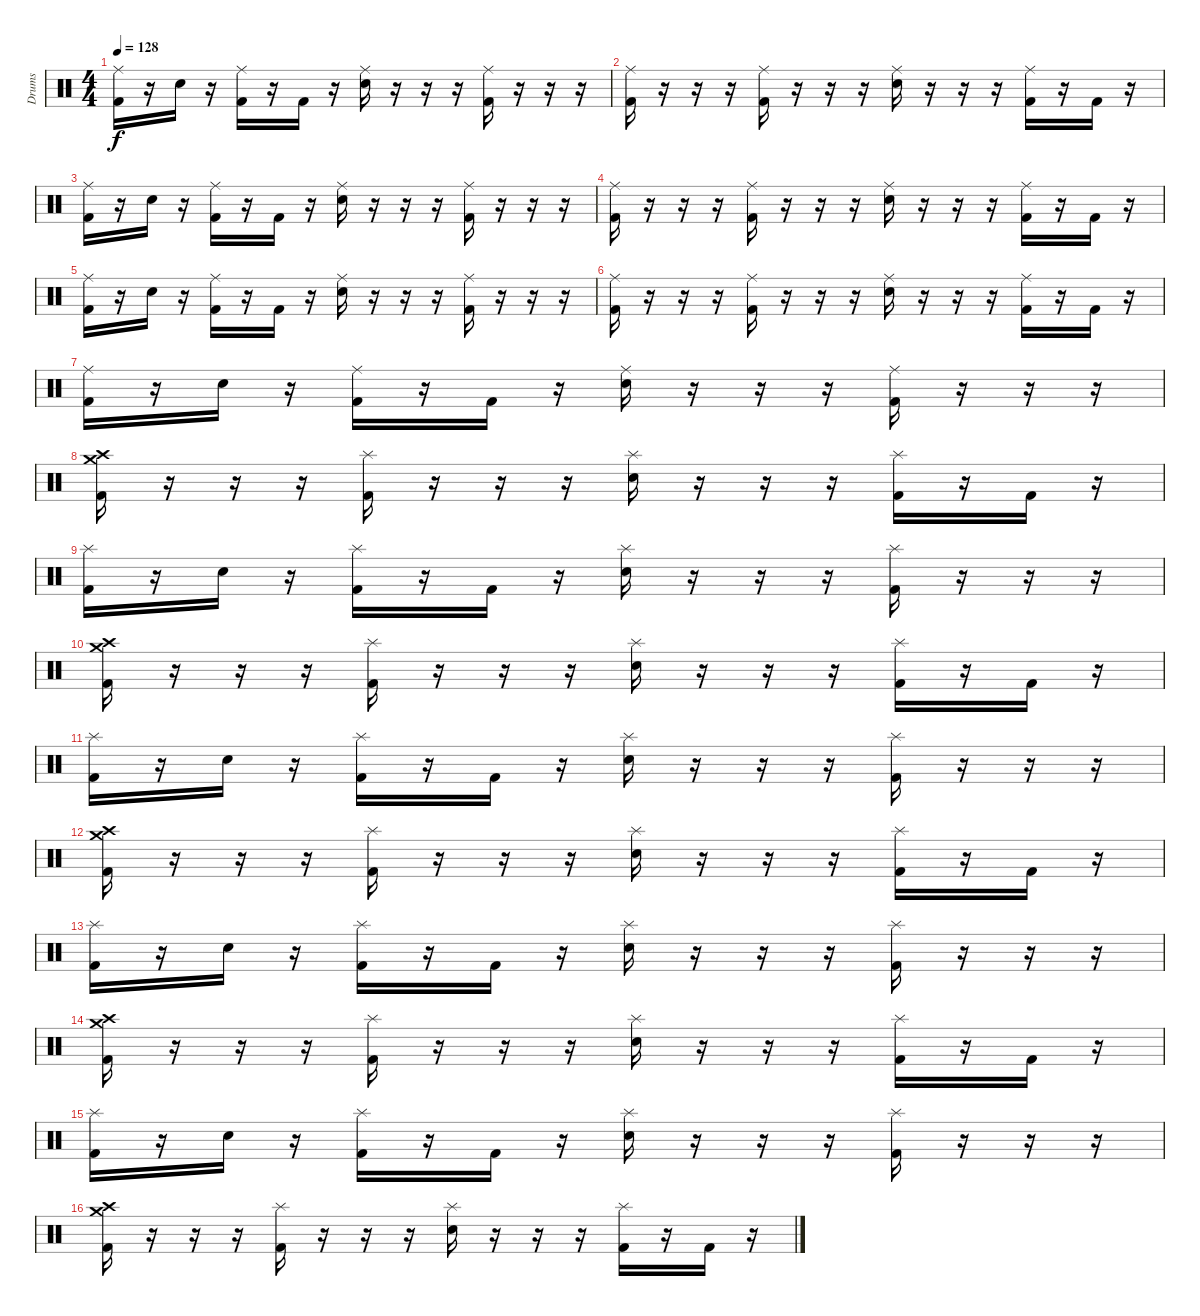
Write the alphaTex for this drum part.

\track ("Drums" "Drums") {instrument percussion}
\staff {score}
\articulation defaults
\ts (4 4)
\tempo 128
\clef neutral
\ks c
("Ride (middle)" "Kick (hit) 2").16{dy f} r.16 "Electric Snare (hit)".16 r.16 ("Ride (middle)" "Kick (hit) 2").16 r.16 "Kick (hit) 2".16 r.16 ("Ride (middle)" "Electric Snare (hit)").16 r.16 r.16 r.16 ("Ride (middle)" "Kick (hit) 2").16 r.16 r.16 r.16 |
("Ride (middle)" "Kick (hit) 2").16 r.16 r.16 r.16 ("Ride (middle)" "Kick (hit) 2").16 r.16 r.16 r.16 ("Ride (middle)" "Electric Snare (hit)").16 r.16 r.16 r.16 ("Ride (middle)" "Kick (hit) 2").16 r.16 "Kick (hit) 2".16 r.16 |
("Ride (middle)" "Kick (hit) 2").16 r.16 "Electric Snare (hit)".16 r.16 ("Ride (middle)" "Kick (hit) 2").16 r.16 "Kick (hit) 2".16 r.16 ("Ride (middle)" "Electric Snare (hit)").16 r.16 r.16 r.16 ("Ride (middle)" "Kick (hit) 2").16 r.16 r.16 r.16 |
("Ride (middle)" "Kick (hit) 2").16 r.16 r.16 r.16 ("Ride (middle)" "Kick (hit) 2").16 r.16 r.16 r.16 ("Ride (middle)" "Electric Snare (hit)").16 r.16 r.16 r.16 ("Ride (middle)" "Kick (hit) 2").16 r.16 "Kick (hit) 2".16 r.16 |
("Ride (middle)" "Kick (hit) 2").16 r.16 "Electric Snare (hit)".16 r.16 ("Ride (middle)" "Kick (hit) 2").16 r.16 "Kick (hit) 2".16 r.16 ("Ride (middle)" "Electric Snare (hit)").16 r.16 r.16 r.16 ("Ride (middle)" "Kick (hit) 2").16 r.16 r.16 r.16 |
("Ride (middle)" "Kick (hit) 2").16 r.16 r.16 r.16 ("Ride (middle)" "Kick (hit) 2").16 r.16 r.16 r.16 ("Ride (middle)" "Electric Snare (hit)").16 r.16 r.16 r.16 ("Ride (middle)" "Kick (hit) 2").16 r.16 "Kick (hit) 2".16 r.16 |
("Ride (middle)" "Kick (hit) 2").16 r.16 "Electric Snare (hit)".16 r.16 ("Ride (middle)" "Kick (hit) 2").16 r.16 "Kick (hit) 2".16 r.16 ("Ride (middle)" "Electric Snare (hit)").16 r.16 r.16 r.16 ("Ride (middle)" "Kick (hit) 2").16 r.16 r.16 r.16 |
("Crash high (hit)" "Crash medium (hit)" "Kick (hit) 2").16 r.16 r.16 r.16 ("Splash (hit)" "Kick (hit) 2").16 r.16 r.16 r.16 ("Splash (hit)" "Electric Snare (hit)").16 r.16 r.16 r.16 ("Splash (hit)" "Kick (hit) 2").16 r.16 "Kick (hit) 2".16 r.16 |
("Splash (hit)" "Kick (hit) 2").16 r.16 "Electric Snare (hit)".16 r.16 ("Splash (hit)" "Kick (hit) 2").16 r.16 "Kick (hit) 2".16 r.16 ("Splash (hit)" "Electric Snare (hit)").16 r.16 r.16 r.16 ("Splash (hit)" "Kick (hit) 2").16 r.16 r.16 r.16 |
("Crash high (hit)" "Crash medium (hit)" "Kick (hit) 2").16 r.16 r.16 r.16 ("Splash (hit)" "Kick (hit) 2").16 r.16 r.16 r.16 ("Splash (hit)" "Electric Snare (hit)").16 r.16 r.16 r.16 ("Splash (hit)" "Kick (hit) 2").16 r.16 "Kick (hit) 2".16 r.16 |
("Splash (hit)" "Kick (hit) 2").16 r.16 "Electric Snare (hit)".16 r.16 ("Splash (hit)" "Kick (hit) 2").16 r.16 "Kick (hit) 2".16 r.16 ("Splash (hit)" "Electric Snare (hit)").16 r.16 r.16 r.16 ("Splash (hit)" "Kick (hit) 2").16 r.16 r.16 r.16 |
("Crash high (hit)" "Crash medium (hit)" "Kick (hit) 2").16 r.16 r.16 r.16 ("Splash (hit)" "Kick (hit) 2").16 r.16 r.16 r.16 ("Splash (hit)" "Electric Snare (hit)").16 r.16 r.16 r.16 ("Splash (hit)" "Kick (hit) 2").16 r.16 "Kick (hit) 2".16 r.16 |
("Splash (hit)" "Kick (hit) 2").16 r.16 "Electric Snare (hit)".16 r.16 ("Splash (hit)" "Kick (hit) 2").16 r.16 "Kick (hit) 2".16 r.16 ("Splash (hit)" "Electric Snare (hit)").16 r.16 r.16 r.16 ("Splash (hit)" "Kick (hit) 2").16 r.16 r.16 r.16 |
("Crash high (hit)" "Crash medium (hit)" "Kick (hit) 2").16 r.16 r.16 r.16 ("Splash (hit)" "Kick (hit) 2").16 r.16 r.16 r.16 ("Splash (hit)" "Electric Snare (hit)").16 r.16 r.16 r.16 ("Splash (hit)" "Kick (hit) 2").16 r.16 "Kick (hit) 2".16 r.16 |
("Splash (hit)" "Kick (hit) 2").16 r.16 "Electric Snare (hit)".16 r.16 ("Splash (hit)" "Kick (hit) 2").16 r.16 "Kick (hit) 2".16 r.16 ("Splash (hit)" "Electric Snare (hit)").16 r.16 r.16 r.16 ("Splash (hit)" "Kick (hit) 2").16 r.16 r.16 r.16 |
("Crash high (hit)" "Crash medium (hit)" "Kick (hit) 2").16 r.16 r.16 r.16 ("Splash (hit)" "Kick (hit) 2").16 r.16 r.16 r.16 ("Splash (hit)" "Electric Snare (hit)").16 r.16 r.16 r.16 ("Splash (hit)" "Kick (hit) 2").16 r.16 "Kick (hit) 2".16 r.16
